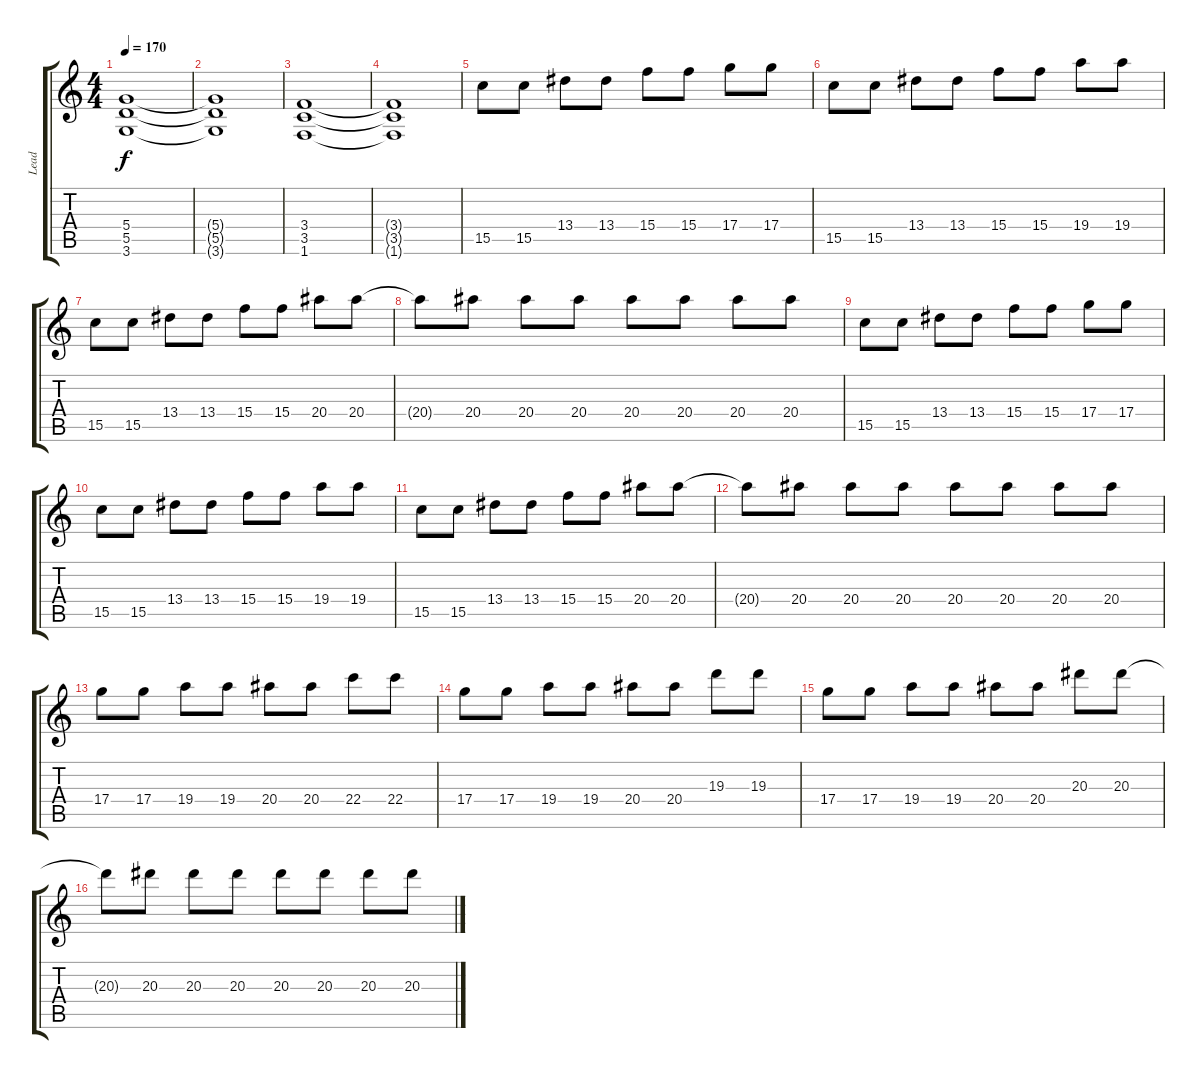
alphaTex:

\track ("Lead" "Lead") {instrument overdrivenguitar}
\staff {score tabs}
\tuning (E4 B3 G3 D3 A2 E2) {hide}
\ts (4 4)
\tempo 170
\clef g2
\ks c
(5.4 5.5 3.6).1{dy f} |
(5.4{t} 5.5{t} 3.6{t}).1 |
(3.4 3.5 1.6).1 |
(3.4{t} 3.5{t} 1.6{t}).1 |
15.5.8 15.5.8 13.4.8 13.4.8 15.4.8 15.4.8 17.4.8 17.4.8 |
15.5.8 15.5.8 13.4.8 13.4.8 15.4.8 15.4.8 19.4.8 19.4.8 |
15.5.8 15.5.8 13.4.8 13.4.8 15.4.8 15.4.8 20.4.8 20.4.8 |
20.4{t}.8 20.4.8 20.4.8 20.4.8 20.4.8 20.4.8 20.4.8 20.4.8 |
15.5.8 15.5.8 13.4.8 13.4.8 15.4.8 15.4.8 17.4.8 17.4.8 |
15.5.8 15.5.8 13.4.8 13.4.8 15.4.8 15.4.8 19.4.8 19.4.8 |
15.5.8 15.5.8 13.4.8 13.4.8 15.4.8 15.4.8 20.4.8 20.4.8 |
20.4{t}.8 20.4.8 20.4.8 20.4.8 20.4.8 20.4.8 20.4.8 20.4.8 |
17.4.8 17.4.8 19.4.8 19.4.8 20.4.8 20.4.8 22.4.8 22.4.8 |
17.4.8 17.4.8 19.4.8 19.4.8 20.4.8 20.4.8 19.3.8 19.3.8 |
17.4.8 17.4.8 19.4.8 19.4.8 20.4.8 20.4.8 20.3.8 20.3.8 |
20.3{t}.8 20.3.8 20.3.8 20.3.8 20.3.8 20.3.8 20.3.8 20.3.8
